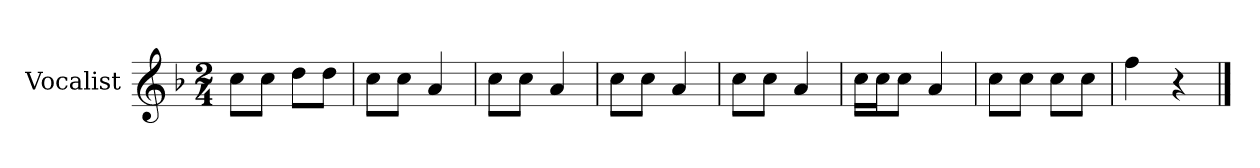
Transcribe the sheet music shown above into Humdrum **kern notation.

**kern
*part1
*staff1
*I"Vocalist
*k[b-]
*F:
*M2/4
=1
8ccL
8ccJ
8ddL
8ddJ
=2
8ccL
8ccJ
4a
=3
8ccL
8ccJ
4a
=4
8ccL
8ccJ
4a
=5
8ccL
8ccJ
4a
=6
16ccLL
16ccJ
8ccJ
4a
=7
8ccL
8ccJ
8ccL
8ccJ
=8
4ff
4r
==
*-
